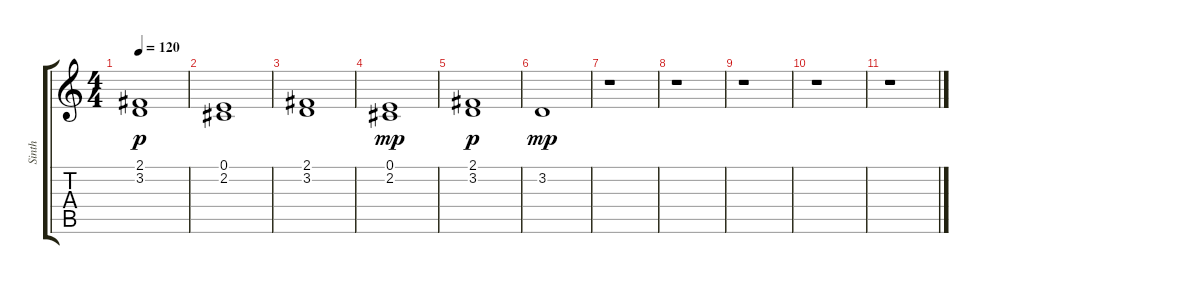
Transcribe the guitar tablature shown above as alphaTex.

\track ("Sinth" "Sinth") {instrument pad2warm}
\staff {score tabs}
\tuning (E4 B3 G3 D3 A2 E2) {hide}
\ts (4 4)
\tempo 120
\clef g2
\ks c
(2.1 3.2).1{dy p} |
(0.1 2.2).1 |
(2.1 3.2).1 |
(0.1 2.2).1{dy mp} |
(2.1 3.2).1{dy p} |
3.2.1{dy mp} |
r.1 |
r.1 |
r.1 |
r.1 |
r.1
